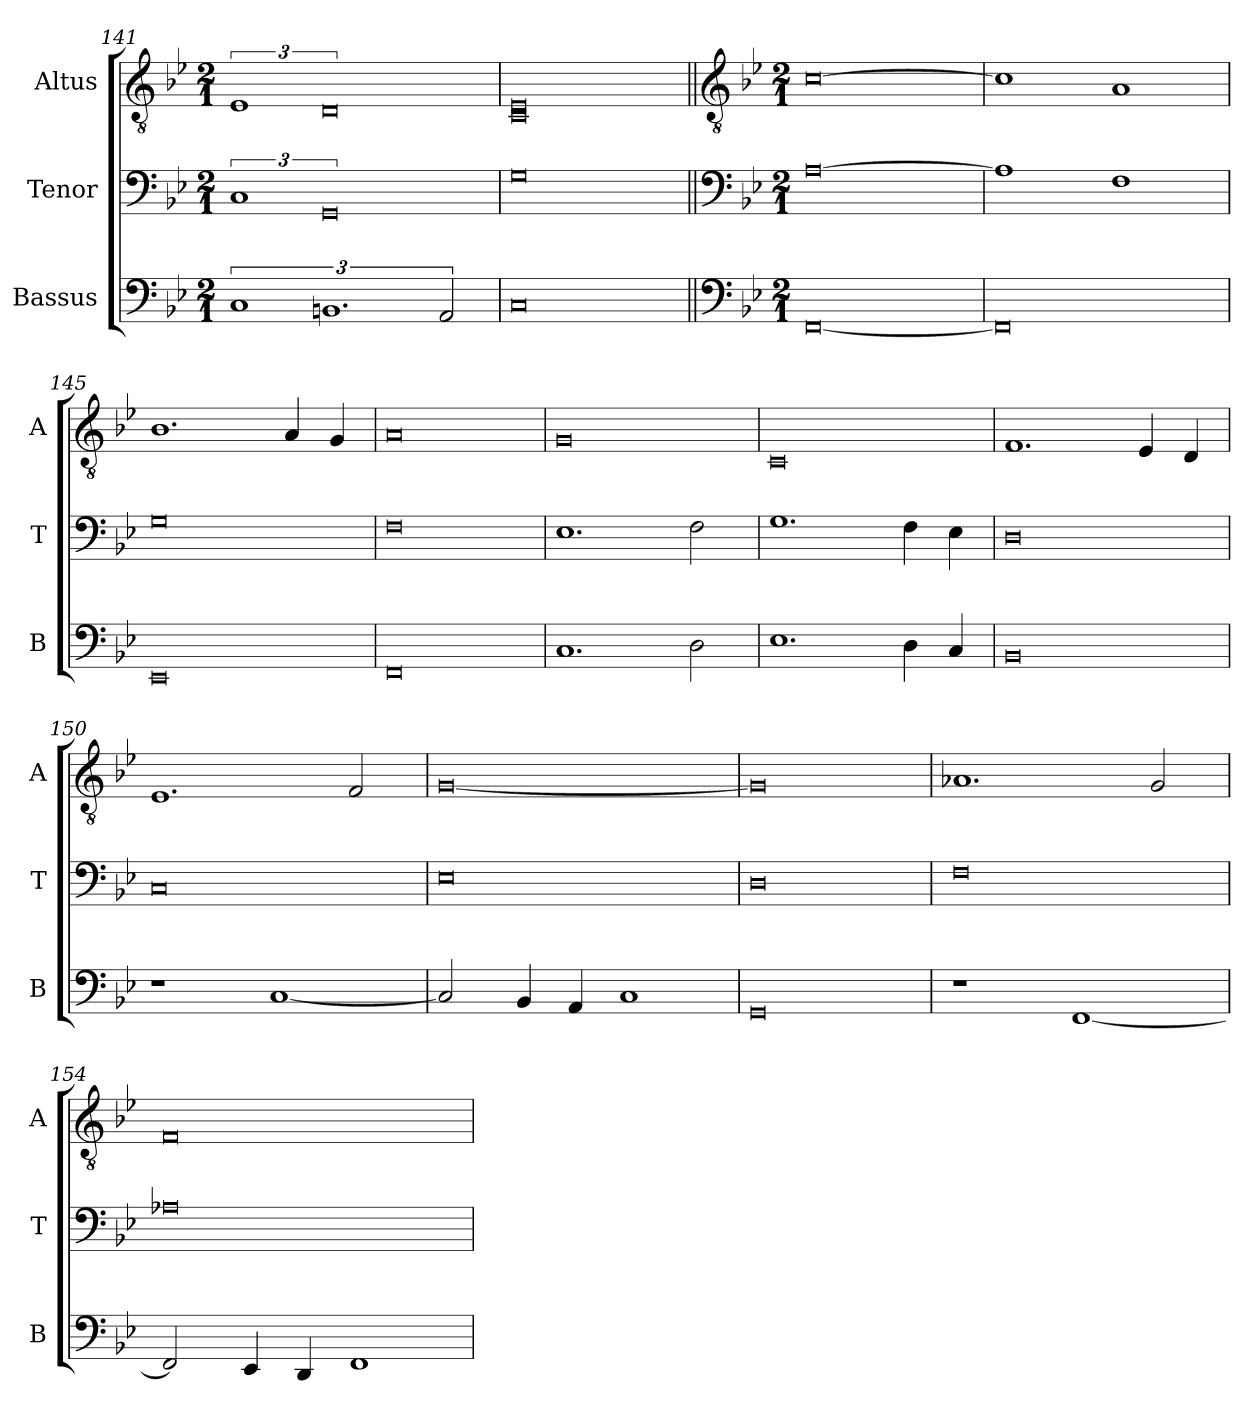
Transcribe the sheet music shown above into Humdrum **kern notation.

**kern	**kern	**kern
*part3	*part2	*part1
*staff3	*staff2	*staff1
*I"Bassus	*I"Tenor	*I"Altus
*I'B	*I'T	*I'A
*clefF4	*clefF4	*clefGv2
*k[b-e-]	*k[b-e-]	*k[b-e-]
*M2/1	*M2/1	*M2/1
=141	=141	=141
3%2C	3%2C	3%2E-
3%2.BBn	3%4GG	3%4D
3AA/	.	.
=142	=142	=142
*	*	*^
0C	0G	0E-/	0C\
*	*	*v	*v
!!LO:LB:g=z
=143||	=143||	=143||
*clefF4	*clefF4	*clefGv2
*k[b-e-]	*k[b-e-]	*k[b-e-]
*M2/1	*M2/1	*M2/1
[0FF	[0A	[0c
=144	=144	=144
0FF]	1A]	1c]
.	1F	1A
=145	=145	=145
0EE-	0G	1.B-
.	.	4A/
.	.	4G/
=146	=146	=146
0FF	0F	0A
=147	=147	=147
1.C	1.E-	0G
2D\	2F\	.
=148	=148	=148
1.E-	1.G	0C
4D\	4F\	.
4C/	4E-\	.
=149	=149	=149
0BB-	0D	1.F
.	.	4E-/
.	.	4D/
=150	=150	=150
1r	0C	1.E-
[1C	.	.
.	.	2F/
=151	=151	=151
2C/]	0E-	[0G
4BB-/	.	.
4AA/	.	.
1C	.	.
=152	=152	=152
0GG	0D	0G]
=153	=153	=153
1r	0F	1.A-X
[1FF	.	.
.	.	2G/
=154	=154	=154
2FF/]	0A-X	0F
4EE-/	.	.
4DD/	.	.
1FF	.	.
=	=	=
*-	*-	*-
